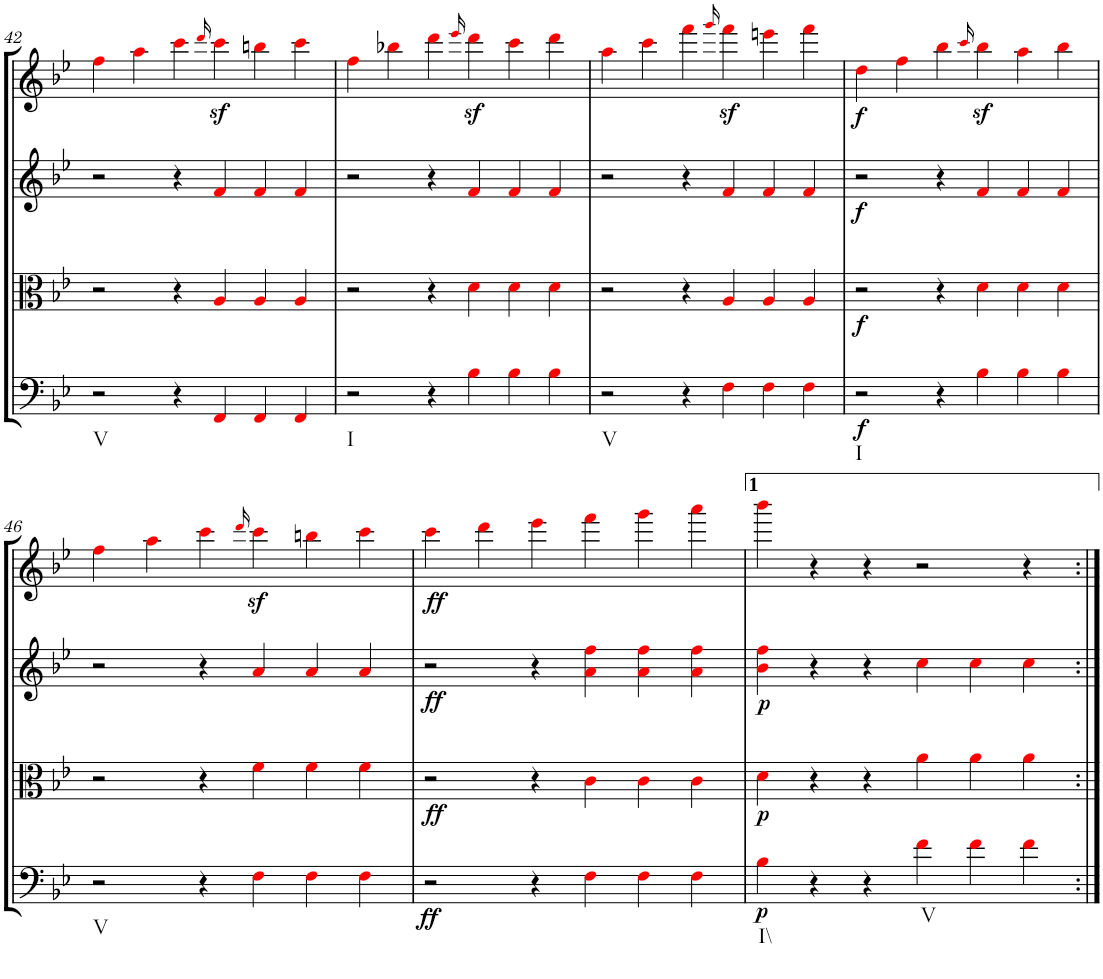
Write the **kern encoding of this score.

**kern	**dynam	**kern	**dynam	**kern	**dynam	**kern	**dynam
*part4	*part4	*part3	*part3	*part2	*part2	*part1	*part1
*staff4	*staff4	*staff3	*staff3	*staff2	*staff2	*staff1	*staff1
*I"Cello	*	*I"Viola	*	*I"2nd Violin	*	*I"1st Violin	*
*	*	*I'Vla	*	*I'Vln	*	*I'Vln	*
!!LO:PB:g=z
*clefF4	*	*clefC3	*	*clefG2	*	*clefG2	*
*k[b-e-]	*	*k[b-e-]	*	*k[b-e-]	*	*k[b-e-]	*
*g:	*	*g:	*	*g:	*	*g:	*
*M6/4	*	*M6/4	*	*M6/4	*	*M6/4	*
=42	=42	=42	=42	=42	=42	=42	=42
!LO:TX:b:t=V	!	!	!	!	!	!	!
2r	.	2r	.	2r	.	4ffi\	.
.	.	.	.	.	.	4aai\	.
4r	.	4r	.	4r	.	4ccci\	.
.	.	.	.	.	.	16qdddi/	.
4FFi/	.	4Ai/	.	4fi/	.	4cccz<i\	.
4FFi/	.	4Ai/	.	4fi/	.	4bbni\	.
4FFi/	.	4Ai/	.	4fi/	.	4ccci\	.
=43	=43	=43	=43	=43	=43	=43	=43
!LO:TX:b:t=I	!	!	!	!	!	!	!
2r	.	2r	.	2r	.	4ffi\	.
.	.	.	.	.	.	4bb-Xi\	.
4r	.	4r	.	4r	.	4dddi\	.
.	.	.	.	.	.	16qeee-i/	.
4B-i\	.	4di\	.	4fi/	.	4dddz<i\	.
4B-i\	.	4di\	.	4fi/	.	4ccci\	.
4B-i\	.	4di\	.	4fi/	.	4dddi\	.
=44	=44	=44	=44	=44	=44	=44	=44
!LO:TX:b:t=V	!	!	!	!	!	!	!
2r	.	2r	.	2r	.	4aai\	.
.	.	.	.	.	.	4ccci\	.
4r	.	4r	.	4r	.	4fffi\	.
.	.	.	.	.	.	16qgggi/	.
4Fi\	.	4Ai/	.	4fi/	.	4fffz<i\	.
4Fi\	.	4Ai/	.	4fi/	.	4eeeni\	.
4Fi\	.	4Ai/	.	4fi/	.	4fffi\	.
=45	=45	=45	=45	=45	=45	=45	=45
!LO:TX:b:t=I	!	!	!	!	!	!	!
!	!LO:DY:b	!	!LO:DY:b	!	!LO:DY:b	!	!LO:DY:b
2r	f	2r	f	2r	f	4ddi\	f
.	.	.	.	.	.	4ffi\	.
4r	.	4r	.	4r	.	4bb-i\	.
.	.	.	.	.	.	16qccci/	.
4B-i\	.	4di\	.	4fi/	.	4bb-z<i\	.
4B-i\	.	4di\	.	4fi/	.	4aai\	.
4B-i\	.	4di\	.	4fi/	.	4bb-i\	.
!!LO:LB:g=z
=46	=46	=46	=46	=46	=46	=46	=46
!LO:TX:b:t=V	!	!	!	!	!	!	!
2r	.	2r	.	2r	.	4ffi\	.
.	.	.	.	.	.	4aai\	.
4r	.	4r	.	4r	.	4ccci\	.
.	.	.	.	.	.	16qdddi/	.
4Fi\	.	4fi\	.	4ai/	.	4cccz<i\	.
4Fi\	.	4fi\	.	4ai/	.	4bbni\	.
4Fi\	.	4fi\	.	4ai/	.	4ccci\	.
=47	=47	=47	=47	=47	=47	=47	=47
!	!LO:DY:b	!	!LO:DY:b	!	!LO:DY:b	!	!LO:DY:b
2r	ff	2r	ff	2r	ff	4ccci\	ff
.	.	.	.	.	.	4dddi\	.
4r	.	4r	.	4r	.	4eee-i\	.
4Fi\	.	4ci\	.	4ai\ 4ffi\	.	4fffi\	.
4Fi\	.	4ci\	.	4ai\ 4ffi\	.	4gggi\	.
4Fi\	.	4ci\	.	4ai\ 4ffi\	.	4aaai\	.
=48	=48	=48	=48	=48	=48	=48	=48
!LO:TX:b:t=I\\	!	!	!	!	!	!	!
!	!LO:DY:b	!	!LO:DY:b	!	!LO:DY:b	!	!
4B-i\	p	4di\	p	4b-i\ 4ffi\	p	4bbb-i\	.
4r	.	4r	.	4r	.	4r	.
4r	.	4r	.	4r	.	4r	.
!LO:TX:b:t=V	!	!	!	!	!	!	!
4fi\	.	4ai\	.	4cci\	.	2r	.
4fi\	.	4ai\	.	4cci\	.	.	.
4fi\	.	4ai\	.	4cci\	.	4r	.
=:|!	=:|!	=:|!	=:|!	=:|!	=:|!	=:|!	=:|!
*-	*-	*-	*-	*-	*-	*-	*-
